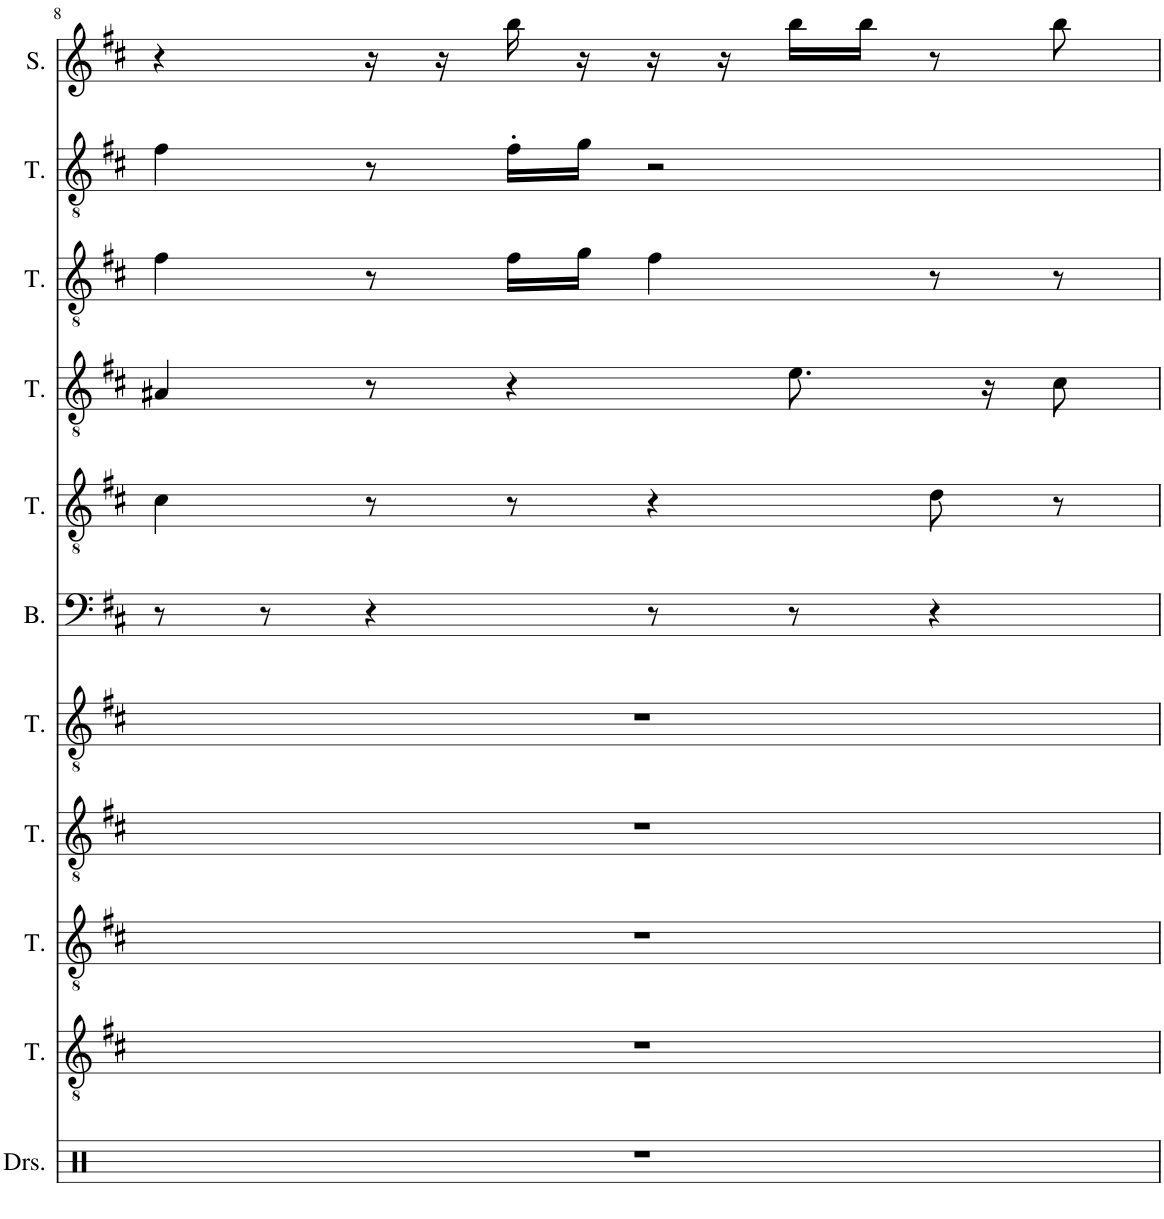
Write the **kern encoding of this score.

**kern	**kern	**kern	**kern	**kern	**kern	**kern	**kern	**kern	**kern	**kern
*part11	*part10	*part9	*part8	*part7	*part6	*part5	*part4	*part3	*part2	*part1
*staff11	*staff10	*staff9	*staff8	*staff7	*staff6	*staff5	*staff4	*staff3	*staff2	*staff1
*I"Drumset	*I"Tenor	*I"Tenor	*I"Tenor	*I"Tenor	*I"Bass	*I"Tenor	*I"Tenor	*I"Tenor	*I"Tenor	*I"Soprano
*I'Drs.	*I'T.	*I'T.	*I'T.	*I'T.	*I'B.	*I'T.	*I'T.	*I'T.	*I'T.	*I'S.
!!LO:PB:g=z
*clefX	*clefGv2	*clefGv2	*clefGv2	*clefGv2	*clefF4	*clefGv2	*clefGv2	*clefGv2	*clefGv2	*clefG2
*k[]	*k[f#c#]	*k[f#c#]	*k[f#c#]	*k[f#c#]	*k[f#c#]	*k[f#c#]	*k[f#c#]	*k[f#c#]	*k[f#c#]	*k[f#c#]
=8	=8	=8	=8	=8	=8	=8	=8	=8	=8	=8
1r	1r	1r	1r	1r	8r	4c#\	4A#X/	4f#\	4f#\	4r
.	.	.	.	.	8r	.	.	.	.	.
.	.	.	.	.	4r	8r	8r	8r	8r	16r
.	.	.	.	.	.	.	.	.	.	16r
.	.	.	.	.	.	8r	4r	16f#\LL	16f#'\LL	16bb\
.	.	.	.	.	.	.	.	16g\JJ	16g\JJ	16r
.	.	.	.	.	8r	4r	.	4f#\	2r	16r
.	.	.	.	.	.	.	.	.	.	16r
.	.	.	.	.	8r	.	8.e\	.	.	16bb\LL
.	.	.	.	.	.	.	.	.	.	16bb\JJ
.	.	.	.	.	4r	8d\	.	8r	.	8r
.	.	.	.	.	.	.	16r	.	.	.
.	.	.	.	.	.	8r	8c#\	8r	.	8bb\
=	=	=	=	=	=	=	=	=	=	=
*-	*-	*-	*-	*-	*-	*-	*-	*-	*-	*-
